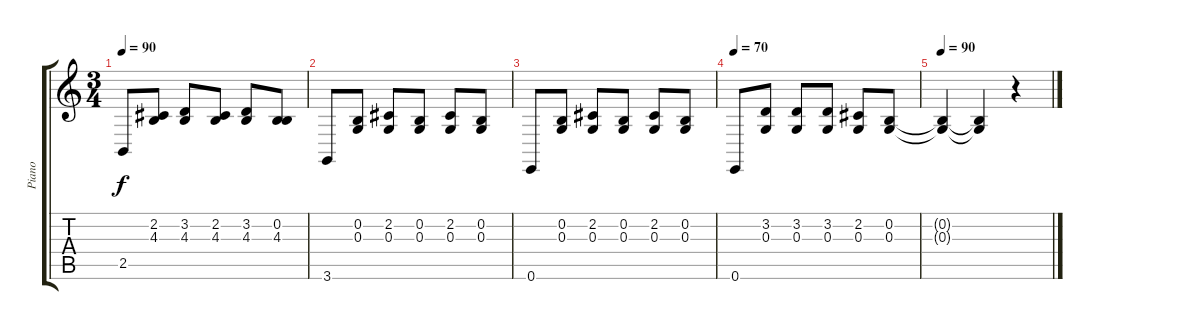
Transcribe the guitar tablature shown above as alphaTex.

\track ("Piano" "Piano") {instrument acousticgrandpiano}
\staff {score tabs}
\tuning (E4 B3 G3 D3 A2 E2) {hide}
\ts (3 4)
\tempo 90
\clef g2
\ks c
2.5.8{dy f} (2.2 4.3).8 (3.2 4.3).8 (2.2 4.3).8 (3.2 4.3).8 (0.2 4.3).8 |
3.6.8 (0.2 0.3).8 (2.2 0.3).8 (0.2 0.3).8 (2.2 0.3).8 (0.2 0.3).8 |
0.6.8 (0.2 0.3).8 (2.2 0.3).8 (0.2 0.3).8 (2.2 0.3).8 (0.2 0.3).8 |
\tempo 70
0.6.8 (3.2 0.3).8 (3.2 0.3).8 (3.2 0.3).8 (2.2 0.3).8 (0.2 0.3).8 |
\tempo 90
(0.2{t} 0.3{t}).4 (0.2{t} 0.3{t}).4 r.4
